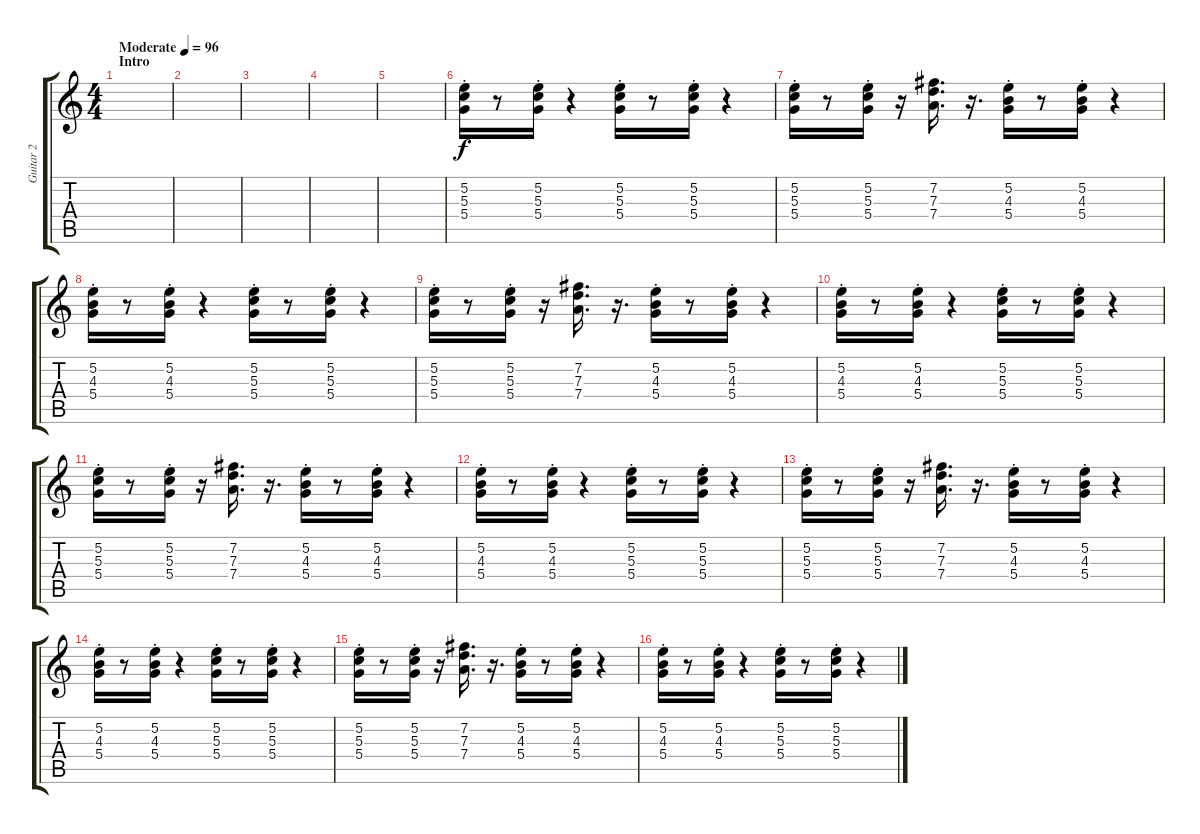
\track ("Guitar 2" "Guitar 2") {instrument electricguitarclean}
\staff {score tabs}
\tuning (E4 B3 G3 D3 A2 E2) {hide}
\ts (4 4)
\section ("" "Intro")
\tempo (96 "Moderate")
\clef g2
\ks c
|
|
|
|
|
(5.2{st} 5.3{st} 5.4{st}).16 r.8 (5.2{st} 5.3{st} 5.4{st}).16 r.4 (5.2{st} 5.3{st} 5.4{st}).16 r.8 (5.2{st} 5.3{st} 5.4{st}).16 r.4 |
(5.2{st} 5.3{st} 5.4{st}).16 r.8 (5.2{st} 5.3{st} 5.4{st}).16 r.16 (7.2 7.3 7.4).16{d} r.16{d} (5.2{st} 4.3{st} 5.4{st}).16 r.8 (5.2{st} 4.3{st} 5.4{st}).16 r.4 |
(5.2{st} 4.3{st} 5.4{st}).16 r.8 (5.2{st} 4.3{st} 5.4{st}).16 r.4 (5.2{st} 5.3{st} 5.4{st}).16 r.8 (5.2{st} 5.3{st} 5.4{st}).16 r.4 |
(5.2{st} 5.3{st} 5.4{st}).16 r.8 (5.2{st} 5.3{st} 5.4{st}).16 r.16 (7.2 7.3 7.4).16{d} r.16{d} (5.2{st} 4.3{st} 5.4{st}).16 r.8 (5.2{st} 4.3{st} 5.4{st}).16 r.4 |
(5.2{st} 4.3{st} 5.4{st}).16 r.8 (5.2{st} 4.3{st} 5.4{st}).16 r.4 (5.2{st} 5.3{st} 5.4{st}).16 r.8 (5.2{st} 5.3{st} 5.4{st}).16 r.4 |
(5.2{st} 5.3{st} 5.4{st}).16 r.8 (5.2{st} 5.3{st} 5.4{st}).16 r.16 (7.2 7.3 7.4).16{d} r.16{d} (5.2{st} 4.3{st} 5.4{st}).16 r.8 (5.2{st} 4.3{st} 5.4{st}).16 r.4 |
(5.2{st} 4.3{st} 5.4{st}).16 r.8 (5.2{st} 4.3{st} 5.4{st}).16 r.4 (5.2{st} 5.3{st} 5.4{st}).16 r.8 (5.2{st} 5.3{st} 5.4{st}).16 r.4 |
(5.2{st} 5.3{st} 5.4{st}).16 r.8 (5.2{st} 5.3{st} 5.4{st}).16 r.16 (7.2 7.3 7.4).16{d} r.16{d} (5.2{st} 4.3{st} 5.4{st}).16 r.8 (5.2{st} 4.3{st} 5.4{st}).16 r.4 |
(5.2{st} 4.3{st} 5.4{st}).16 r.8 (5.2{st} 4.3{st} 5.4{st}).16 r.4 (5.2{st} 5.3{st} 5.4{st}).16 r.8 (5.2{st} 5.3{st} 5.4{st}).16 r.4 |
(5.2{st} 5.3{st} 5.4{st}).16 r.8 (5.2{st} 5.3{st} 5.4{st}).16 r.16 (7.2 7.3 7.4).16{d} r.16{d} (5.2{st} 4.3{st} 5.4{st}).16 r.8 (5.2{st} 4.3{st} 5.4{st}).16 r.4 |
(5.2{st} 4.3{st} 5.4{st}).16 r.8 (5.2{st} 4.3{st} 5.4{st}).16 r.4 (5.2{st} 5.3{st} 5.4{st}).16 r.8 (5.2{st} 5.3{st} 5.4{st}).16 r.4
